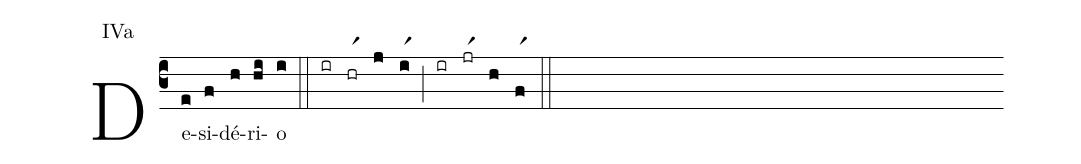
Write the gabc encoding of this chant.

annotation: IVa;
%%
(c3) De(e)si(f)dé(h)ri(hi)o(i) (::) (ir)(hrr1)(j)(ir1)(;)(ir)(jrr1)(h)(fr1)(::)
